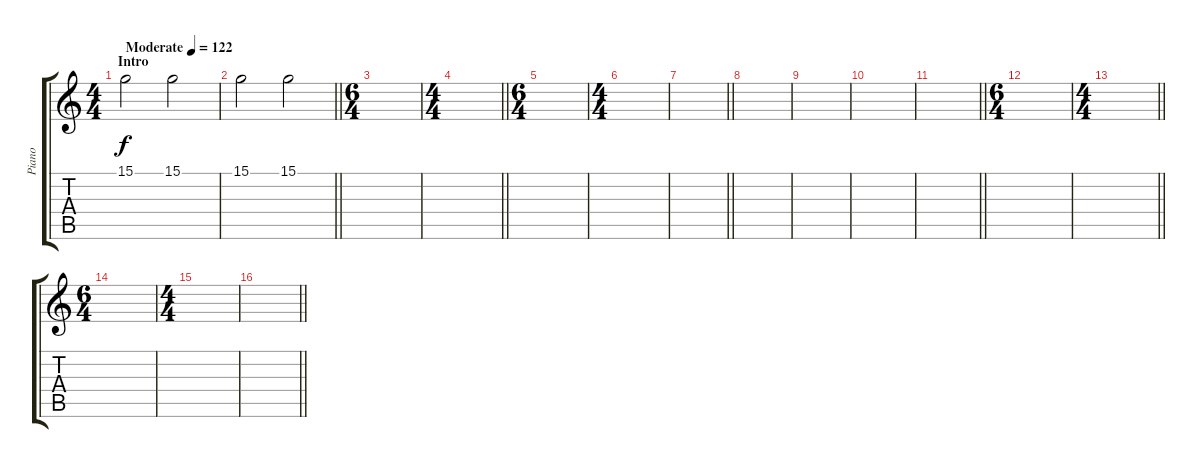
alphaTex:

\track ("Piano" "Piano") {instrument acousticgrandpiano}
\staff {score tabs}
\tuning (E4 B3 G3 D3 A2 E2) {hide}
\ts (4 4)
\section ("" "Intro")
\tempo (122 "Moderate")
\clef g2
\ks c
15.1.2{dy f balance 0 instrument acousticgrandpiano} 15.1.2 |
\barLineRight lightlight
15.1.2 15.1.2 |
\ts (6 4)
\section ("" "")
|
\ts (4 4)
\barLineRight lightlight
|
\ts (6 4)
\section ("" "")
|
\ts (4 4)
|
\barLineRight lightlight
|
\section ("" "")
|
|
|
\barLineRight lightlight
|
\ts (6 4)
\section ("" "")
|
\ts (4 4)
\barLineRight lightlight
|
\ts (6 4)
\section ("" "")
|
\ts (4 4)
|
\barLineRight lightlight
